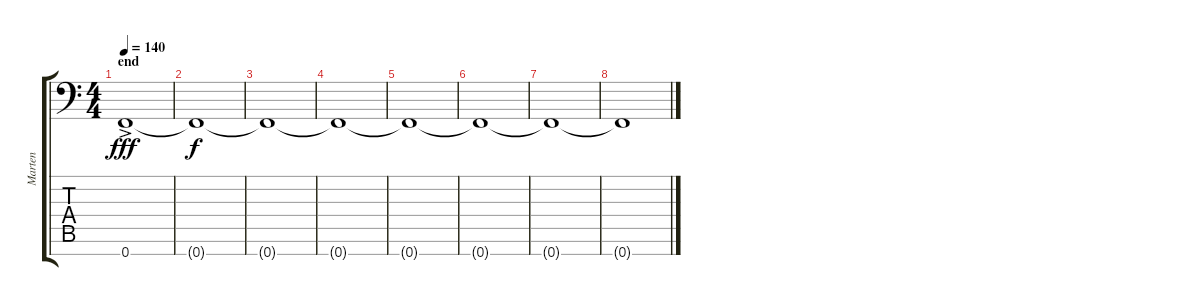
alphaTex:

\track ("Marten" "Marten") {instrument distortionguitar}
\staff {score tabs}
\tuning (Bb3 Gb3 Db3 Ab2 Eb2 Bb1 F1) {hide}
\ts (4 4)
\section ("" "end")
\tempo 140
\clef f4
\ks c
0.7{ac}.1{dy fff} |
0.7{t}.1{dy f} |
0.7{t}.1 |
0.7{t}.1 |
0.7{t}.1 |
0.7{t}.1 |
0.7{t}.1 |
0.7{t}.1
